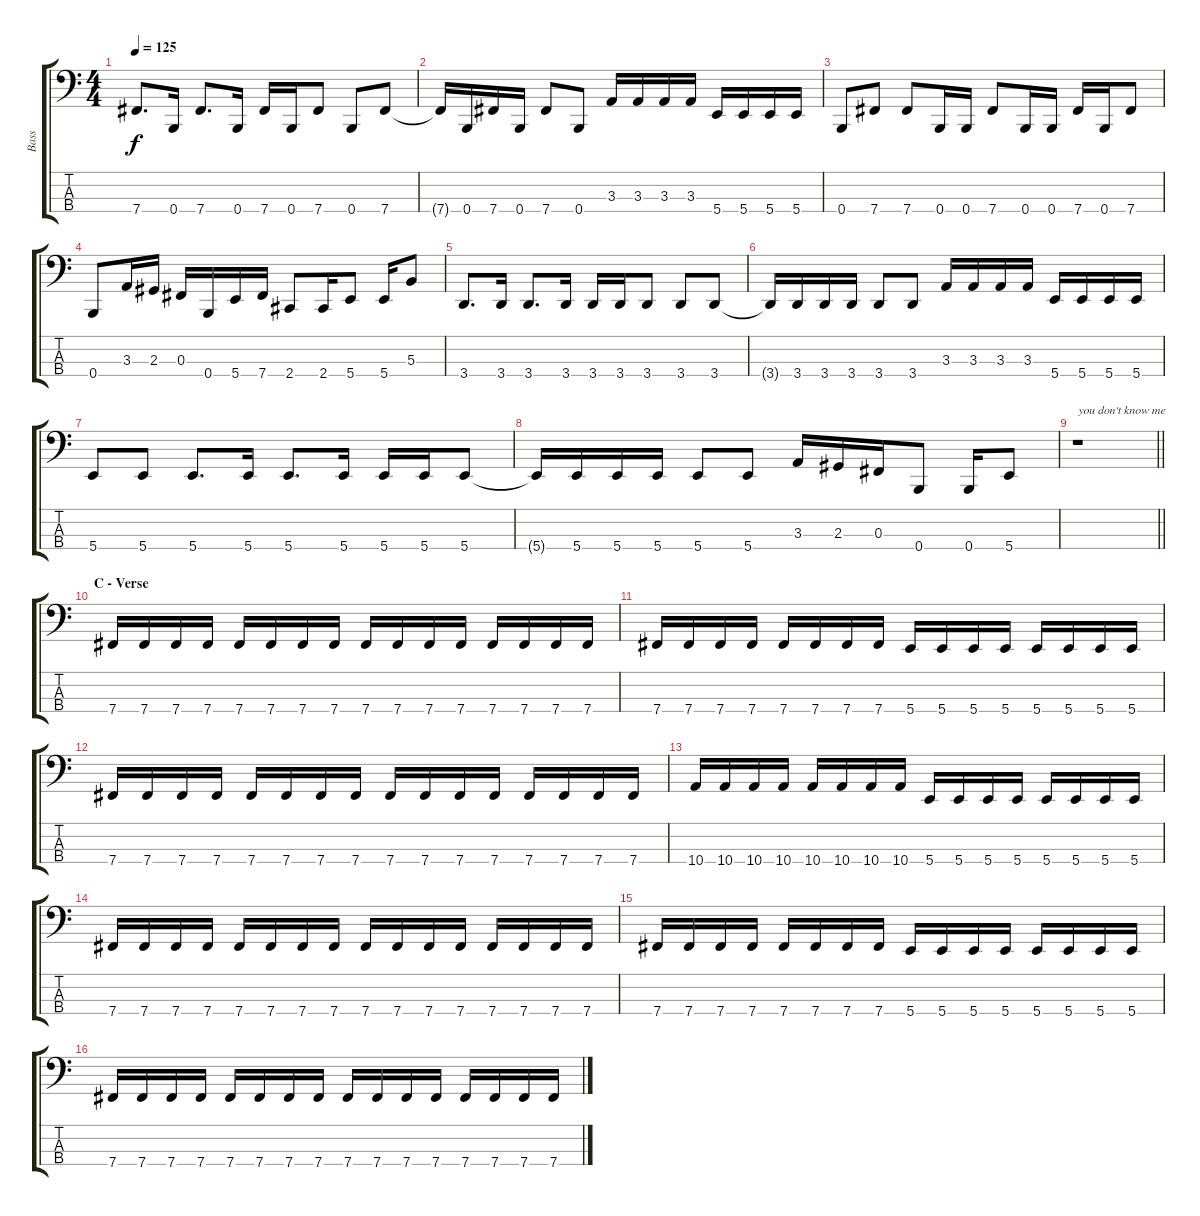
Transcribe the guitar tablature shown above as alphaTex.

\track ("Bass" "Bass") {instrument electricbassfinger}
\staff {score tabs}
\tuning (E2 B1 Gb1 B0) {hide}
\ts (4 4)
\tempo 125
\clef f4
\ks c
7.4.8{d dy f} 0.4.16 7.4.8{d} 0.4.16 7.4.16 0.4.16 7.4.8 0.4.8 7.4.8 |
7.4{t}.16 0.4.16 7.4.16 0.4.16 7.4.8 0.4.8 3.3.16 3.3.16 3.3.16 3.3.16 5.4.16 5.4.16 5.4.16 5.4.16 |
0.4.8 7.4.8 7.4.8 0.4.16 0.4.16 7.4.8 0.4.16 0.4.16 7.4.16 0.4.16 7.4.8 |
0.4.8 3.3.16 2.3.16 0.3.16 0.4.16 5.4.16 7.4.16 2.4.8 2.4.16 5.4.8 5.4.16 5.3.8 |
3.4.8{d} 3.4.16 3.4.8{d} 3.4.16 3.4.16 3.4.16 3.4.8 3.4.8 3.4.8 |
3.4{t}.16 3.4.16 3.4.16 3.4.16 3.4.8 3.4.8 3.3.16 3.3.16 3.3.16 3.3.16 5.4.16 5.4.16 5.4.16 5.4.16 |
5.4.8 5.4.8 5.4.8{d} 5.4.16 5.4.8{d} 5.4.16 5.4.16 5.4.16 5.4.8 |
5.4{t}.16 5.4.16 5.4.16 5.4.16 5.4.8 5.4.8 3.3.16 2.3.16 0.3.16 0.4.8 0.4.16 5.4.8 |
\barLineRight lightlight
r.1{txt "you don't know me"} |
\section ("" "C - Verse")
7.4.16 7.4.16 7.4.16 7.4.16 7.4.16 7.4.16 7.4.16 7.4.16 7.4.16 7.4.16 7.4.16 7.4.16 7.4.16 7.4.16 7.4.16 7.4.16 |
7.4.16 7.4.16 7.4.16 7.4.16 7.4.16 7.4.16 7.4.16 7.4.16 5.4.16 5.4.16 5.4.16 5.4.16 5.4.16 5.4.16 5.4.16 5.4.16 |
7.4.16 7.4.16 7.4.16 7.4.16 7.4.16 7.4.16 7.4.16 7.4.16 7.4.16 7.4.16 7.4.16 7.4.16 7.4.16 7.4.16 7.4.16 7.4.16 |
10.4.16 10.4.16 10.4.16 10.4.16 10.4.16 10.4.16 10.4.16 10.4.16 5.4.16 5.4.16 5.4.16 5.4.16 5.4.16 5.4.16 5.4.16 5.4.16 |
7.4.16 7.4.16 7.4.16 7.4.16 7.4.16 7.4.16 7.4.16 7.4.16 7.4.16 7.4.16 7.4.16 7.4.16 7.4.16 7.4.16 7.4.16 7.4.16 |
7.4.16 7.4.16 7.4.16 7.4.16 7.4.16 7.4.16 7.4.16 7.4.16 5.4.16 5.4.16 5.4.16 5.4.16 5.4.16 5.4.16 5.4.16 5.4.16 |
7.4.16 7.4.16 7.4.16 7.4.16 7.4.16 7.4.16 7.4.16 7.4.16 7.4.16 7.4.16 7.4.16 7.4.16 7.4.16 7.4.16 7.4.16 7.4.16
